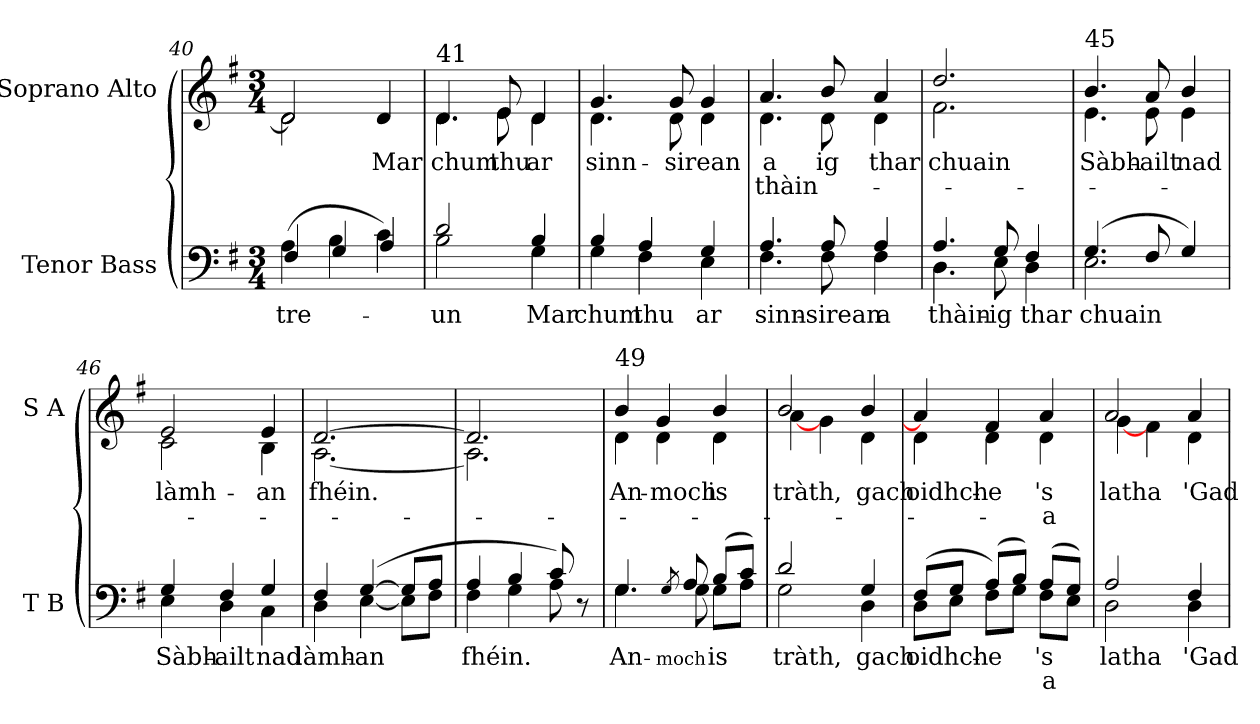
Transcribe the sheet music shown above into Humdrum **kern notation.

**kern	**text	**text	**kern	**text	**text
*part2	*part2	*part2	*part1	*part1	*part1
*staff2	*staff2	*staff2	*staff1	*staff1	*staff1
*I"Tenor Bass	*	*	*I"Soprano Alto	*	*
*I'T B	*	*	*I'S A	*	*
*clefF4	*	*	*clefG2	*	*
*k[f#]	*	*	*k[f#]	*	*
*G:	*	*	*G:	*	*
*M3/4	*	*	*M3/4	*	*
=40	=40	=40	=40	=40	=40
!	!LO:LY:a:color=#000000	!	!	!	!
*^	*	*	*^	*	*
(4Ai\	4F#i/	tre-	.	2di/]	2di\	.	.
4Bi\	4Gi/	.	.	.	.	.	.
!	!	!	!	!	!	!LO:LY:b:color=#000000	!
4ci\)	4Ai/	.	.	4di/	4ryy	Mar	.
!!LO:LB:g=z	!!
=41	=41	=41	=41	=41	=41	=41	=41
!	!	!LO:LY:a:color=#000000	!	!	!	!	!
!	!	!	!	!LO:TX:a:t=41	!	!	!
!	!	!	!	!	!	!LO:LY:b:color=#000000	!
2di/	2Bi\	-un	.	4.di/	4.di\	chum	.
!	!	!	!	!	!	!LO:LY:b:color=#000000	!
.	.	.	.	8ei/	8ei\	thu	.
!	!	!LO:LY:a:color=#000000	!	!	!	!	!
!	!	!	!	!	!	!LO:LY:b:color=#000000	!
4Bi/	4Gi\	Mar	.	4di/	4di\	ar	.
=42	=42	=42	=42	=42	=42	=42	=42
!	!	!LO:LY:a:color=#000000	!	!	!	!	!
!	!	!	!	!	!	!LO:LY:b:color=#000000	!
4Bi/	4Gi\	chum	.	4.gi/	4.di\	sinn-	.
!	!	!LO:LY:a:color=#000000	!	!	!	!	!
4Ai/	4F#i\	thu	.	.	.	.	.
!	!	!	!	!	!	!LO:LY:b:color=#000000	!
.	.	.	.	8gi/	8di\	-sirean	.
!	!	!LO:LY:a:color=#000000	!	!	!	!	!
4Gi/	4Ei\	ar	.	4gi/	4di\	.	.
=43	=43	=43	=43	=43	=43	=43	=43
!	!	!LO:LY:a:color=#000000	!	!	!	!	!
!	!	!	!	!	!	!LO:LY:b:color=#000000	!LO:LY:b:color=#000000
4.Ai/	4.F#i\	sinn-	.	4.ai/	4.di\	a	thàin-
!	!	!LO:LY:a:color=#000000	!	!	!	!	!
!	!	!	!	!	!	!LO:LY:b:color=#000000	!
8Ai/	8F#i\	-sirean	.	8bi/	8di\	-ig	.
!	!	!LO:LY:a:color=#000000	!	!	!	!	!
!	!	!	!	!	!	!LO:LY:b:color=#000000	!
4Ai/	4F#i\	a	.	4ai/	4di\	thar	.
=44	=44	=44	=44	=44	=44	=44	=44
!	!	!LO:LY:a:color=#000000	!	!	!	!	!
!	!	!	!	!	!	!LO:LY:b:color=#000000	!
4.Ai/	4.Di\	thàin-	.	2.ddi/	2.f#i\	chuain	.
!	!	!LO:LY:a:color=#000000	!	!	!	!	!
8Gi/	8Ei\	-ig	.	.	.	.	.
!	!	!LO:LY:a:color=#000000	!	!	!	!	!
4F#i/	4Di\	thar	.	.	.	.	.
!!LO:LB:g=z	!!
=45	=45	=45	=45	=45	=45	=45	=45
!	!	!LO:LY:a:color=#000000	!	!	!	!	!
!	!	!	!	!LO:TX:a:t=45	!	!	!
!	!	!	!	!	!	!LO:LY:b:color=#000000	!
(4.Gi/	2.Ei\	chuain	.	4.bi/	4.ei\	Sàbh-	.
!	!	!	!	!	!	!LO:LY:b:color=#000000	!
8F#i/	.	.	.	8ai/	8ei\	-ailt	.
!	!	!	!	!	!	!LO:LY:b:color=#000000	!
4Gi/)	.	.	.	4bi/	4ei\	nad	.
=46	=46	=46	=46	=46	=46	=46	=46
!	!	!LO:LY:a:color=#000000	!	!	!	!	!
!	!	!	!	!	!	!LO:LY:b:color=#000000	!
4Gi/	4Ei\	Sàbh-	.	2ei/	2ci\	làmh-	.
!	!	!LO:LY:a:color=#000000	!	!	!	!	!
4F#i/	4Di\	-ailt	.	.	.	.	.
!	!	!LO:LY:a:color=#000000	!	!	!	!	!
!	!	!	!	!	!	!LO:LY:b:color=#000000	!
4Gi/	4Ci\	nad	.	4ei/	4Bi\	-an	.
=47	=47	=47	=47	=47	=47	=47	=47
!	!	!LO:LY:a:color=#000000	!	!	!	!	!
!	!	!	!	!	!	!LO:LY:b:color=#000000	!
4F#i/	4Di\	làmh-	.	[2.di/	[2.Ai\	fhéin.	.
!	!	!LO:LY:a:color=#000000	!	!	!	!	!
([4Gi/	[4Ei\	-an	.	.	.	.	.
8Gi/L]	8Ei\L]	.	.	.	.	.	.
8Ai/J	8F#i\J	.	.	.	.	.	.
=48	=48	=48	=48	=48	=48	=48	=48
!	!	!LO:LY:a:color=#000000	!	!	!	!	!
4Ai/	4F#i\	fhéin.	.	2.di/]	2.Ai\]	.	.
4Bi/	4Gi\	.	.	.	.	.	.
8ci/)	8Ai\	.	.	.	.	.	.
8r	8ryy	.	.	.	.	.	.
!!LO:PB:g=z	!!
=49	=49	=49	=49	=49	=49	=49	=49
!	!	!LO:LY:a:color=#000000	!	!	!	!	!
!	!	!	!	!LO:TX:a:t=49	!	!	!
!	!	!	!	!	!	!LO:LY:b:color=#000000	!
4.Gi/	4.Gi\	An-	.	4bi/	4di\	An-	.
!	!	!	!	!	!	!LO:LY:b:color=#000000	!
.	.	.	.	4gi/	4di\	-moch	.
!	!	!LO:LY:a:color=#000000	!	!	!	!	!
8qGi/	.	-moch	.	.	.	.	.
8Ai/	8Gi\	.	.	.	.	.	.
!	!	!LO:LY:a:color=#000000	!	!	!	!	!
!	!	!	!	!	!	!LO:LY:b:color=#000000	!
(8Bi/L	8Gi\L	is	.	4bi/	4di\	is	.
8ci/J)	8Ai\J	.	.	.	.	.	.
=50	=50	=50	=50	=50	=50	=50	=50
!	!	!LO:LY:a:color=#000000	!	!	!	!	!
!	!	!	!	!	!	!LO:LY:b:color=#000000	!
2di/	2Gi\	tràth,	.	2bi/	[4ai\	tràth,	.
.	.	.	.	.	4gi\	.	.
!	!	!LO:LY:a:color=#000000	!	!	!	!	!
!	!	!	!	!	!	!LO:LY:b:color=#000000	!
4Gi/	4Di\	gach	.	4bi/	4di\	gach	.
=51	=51	=51	=51	=51	=51	=51	=51
!	!	!LO:LY:a:color=#000000	!	!	!	!	!
!	!	!	!	!	!	!LO:LY:b:color=#000000	!
(8F#i/L	8Di\L	oidhch-	.	4ai/]	4di\	oidhch-	.
8Gi/J	8Ei\J	.	.	.	.	.	.
!	!	!LO:LY:a:color=#000000	!	!	!	!	!
!	!	!	!	!	!	!LO:LY:b:color=#000000	!
(8Ai/L)	8F#i\L	-e	.	4f#i/	4di\	-e	.
8Bi/J)	8Gi\J	.	.	.	.	.	.
!	!	!LO:LY:a:color=#000000	!LO:LY:a:color=#000000	!	!	!	!
!	!	!	!	!	!	!LO:LY:b:color=#000000	!LO:LY:b:color=#000000
(8Ai/L	8F#i\L	's	a	4ai/	4di\	's	a
8Gi/J)	8Ei\J	.	.	.	.	.	.
=52	=52	=52	=52	=52	=52	=52	=52
!	!	!LO:LY:a:color=#000000	!	!	!	!	!
!	!	!	!	!	!	!LO:LY:b:color=#000000	!
2Ai/	2Di\	latha	.	2ai/	[4gi\	latha	.
.	.	.	.	.	4f#i\	.	.
!	!	!LO:LY:a:color=#000000	!	!	!	!	!
!	!	!	!	!	!	!LO:LY:b:color=#000000	!
4F#i/	4Di\	'Gad	.	4ai/	4di\	'Gad	.
*v	*v	*	*	*	*	*	*
*	*	*	*v	*v	*	*
=	=	=	=	=	=
*-	*-	*-	*-	*-	*-
